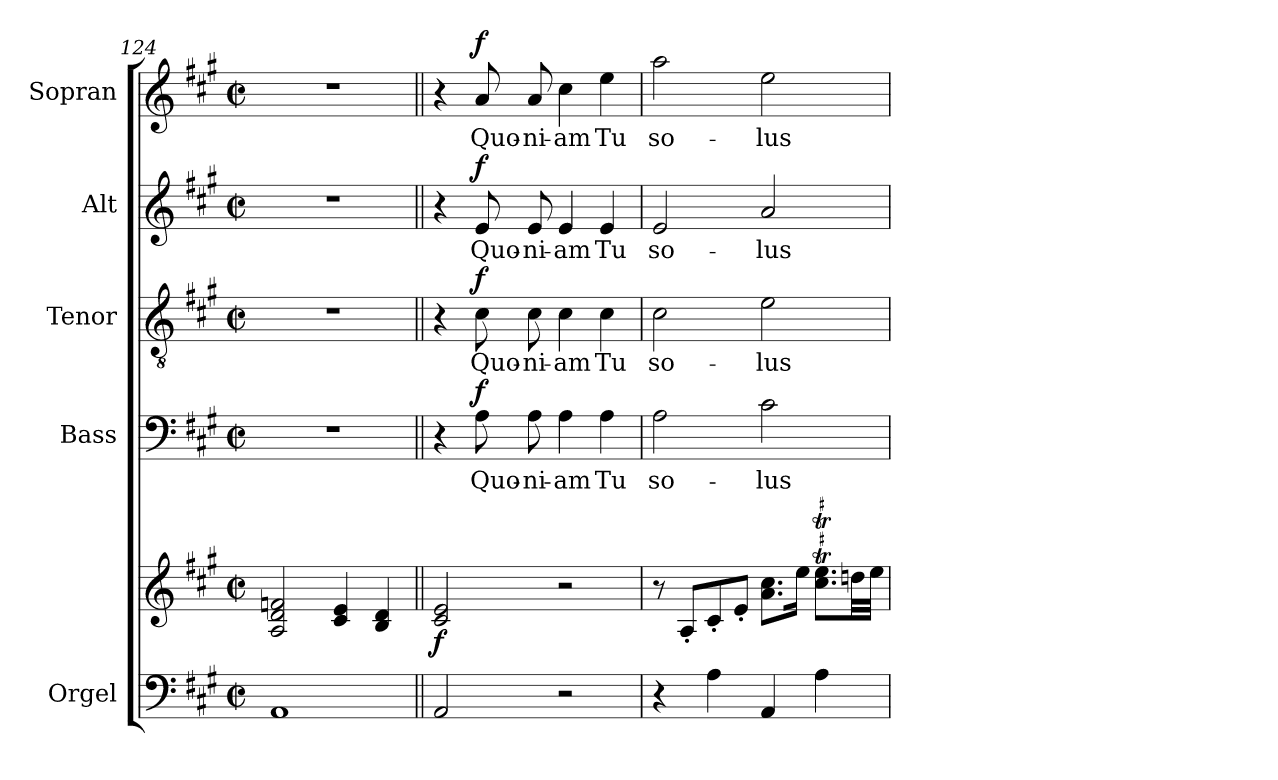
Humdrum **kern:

**kern	**kern	**dynam	**kern	**text	**dynam	**kern	**text	**dynam	**kern	**text	**dynam	**kern	**text	**dynam
*part5	*part5	*part5	*part4	*part4	*part4	*part3	*part3	*part3	*part2	*part2	*part2	*part1	*part1	*part1
*staff6	*staff5	*staff5/6	*staff4	*staff4	*staff4	*staff3	*staff3	*staff3	*staff2	*staff2	*staff2	*staff1	*staff1	*staff1
*I"Orgel	*	*	*I"Bass	*	*	*I"Tenor	*	*	*I"Alt	*	*	*I"Sopran	*	*
*I'Org.	*	*	*I'B.	*	*	*I'T.	*	*	*I'A.	*	*	*I'S.	*	*
*clefF4	*clefG2	*	*clefF4	*	*	*clefGv2	*	*	*clefG2	*	*	*clefG2	*	*
*k[f#c#g#]	*k[f#c#g#]	*	*k[f#c#g#]	*	*	*k[f#c#g#]	*	*	*k[f#c#g#]	*	*	*k[f#c#g#]	*	*
*A:	*A:	*	*A:	*	*	*A:	*	*	*A:	*	*	*A:	*	*
*M2/2	*M2/2	*	*M2/2	*	*	*M2/2	*	*	*M2/2	*	*	*M2/2	*	*
*met(c|)	*met(c|)	*	*met(c|)	*	*	*met(c|)	*	*	*met(c|)	*	*	*met(c|)	*	*
=124	=124	=124	=124	=124	=124	=124	=124	=124	=124	=124	=124	=124	=124	=124
1AA	2A/ 2d/ 2fn/	.	1r	.	.	1r	.	.	1r	.	.	1r	.	.
.	4c#/ 4e/	.	.	.	.	.	.	.	.	.	.	.	.	.
.	4B/ 4d/	.	.	.	.	.	.	.	.	.	.	.	.	.
=125||	=125||	=125||	=125||	=125||	=125||	=125||	=125||	=125||	=125||	=125||	=125||	=125||	=125||	=125||
!	!	!LO:DY:b	!	!	!	!	!	!	!	!	!	!	!	!
2AA/	2c#/ 2e/	f	4r	.	.	4r	.	.	4r	.	.	4r	.	.
!	!	!	!	!LO:LY:b	!LO:DY:a	!	!LO:LY:b	!LO:DY:a	!	!LO:LY:b	!LO:DY:a	!	!LO:LY:b	!LO:DY:a
.	.	.	8A\	Quo-	f	8c#\	Quo-	f	8e/	Quo-	f	8a/	Quo-	f
!	!	!	!	!LO:LY:b	!	!	!LO:LY:b	!	!	!LO:LY:b	!	!	!LO:LY:b	!
.	.	.	8A\	-ni-	.	8c#\	-ni-	.	8e/	-ni-	.	8a/	-ni-	.
!	!	!	!	!LO:LY:b	!	!	!LO:LY:b	!	!	!LO:LY:b	!	!	!LO:LY:b	!
2r	2r	.	4A\	-am	.	4c#\	-am	.	4e/	-am	.	4cc#\	-am	.
!	!	!	!	!LO:LY:b	!	!	!LO:LY:b	!	!	!LO:LY:b	!	!	!LO:LY:b	!
.	.	.	4A\	Tu	.	4c#\	Tu	.	4e/	Tu	.	4ee\	Tu	.
=126	=126	=126	=126	=126	=126	=126	=126	=126	=126	=126	=126	=126	=126	=126
!	!	!	!	!LO:LY:b	!	!	!LO:LY:b	!	!	!LO:LY:b	!	!	!LO:LY:b	!
4r	8r	.	2A\	so-	.	2c#\	so-	.	2e/	so-	.	2aa\	so-	.
.	8A'</L	.	.	.	.	.	.	.	.	.	.	.	.	.
4A\	8c#'</	.	.	.	.	.	.	.	.	.	.	.	.	.
.	8e'</J	.	.	.	.	.	.	.	.	.	.	.	.	.
!	!	!	!	!LO:LY:b	!	!	!LO:LY:b	!	!	!LO:LY:b	!	!	!LO:LY:b	!
4AA/	8.a\ 8.cc#\L	.	2c#\	-lus	.	2e\	-lus	.	2a/	-lus	.	2ee\	-lus	.
.	16ee\Jk	.	.	.	.	.	.	.	.	.	.	.	.	.
4A\	8.cc#\T 8.ee\TL	.	.	.	.	.	.	.	.	.	.	.	.	.
.	32dd\LL	.	.	.	.	.	.	.	.	.	.	.	.	.
.	32ee\JJJ	.	.	.	.	.	.	.	.	.	.	.	.	.
=	=	=	=	=	=	=	=	=	=	=	=	=	=	=
*-	*-	*-	*-	*-	*-	*-	*-	*-	*-	*-	*-	*-	*-	*-
